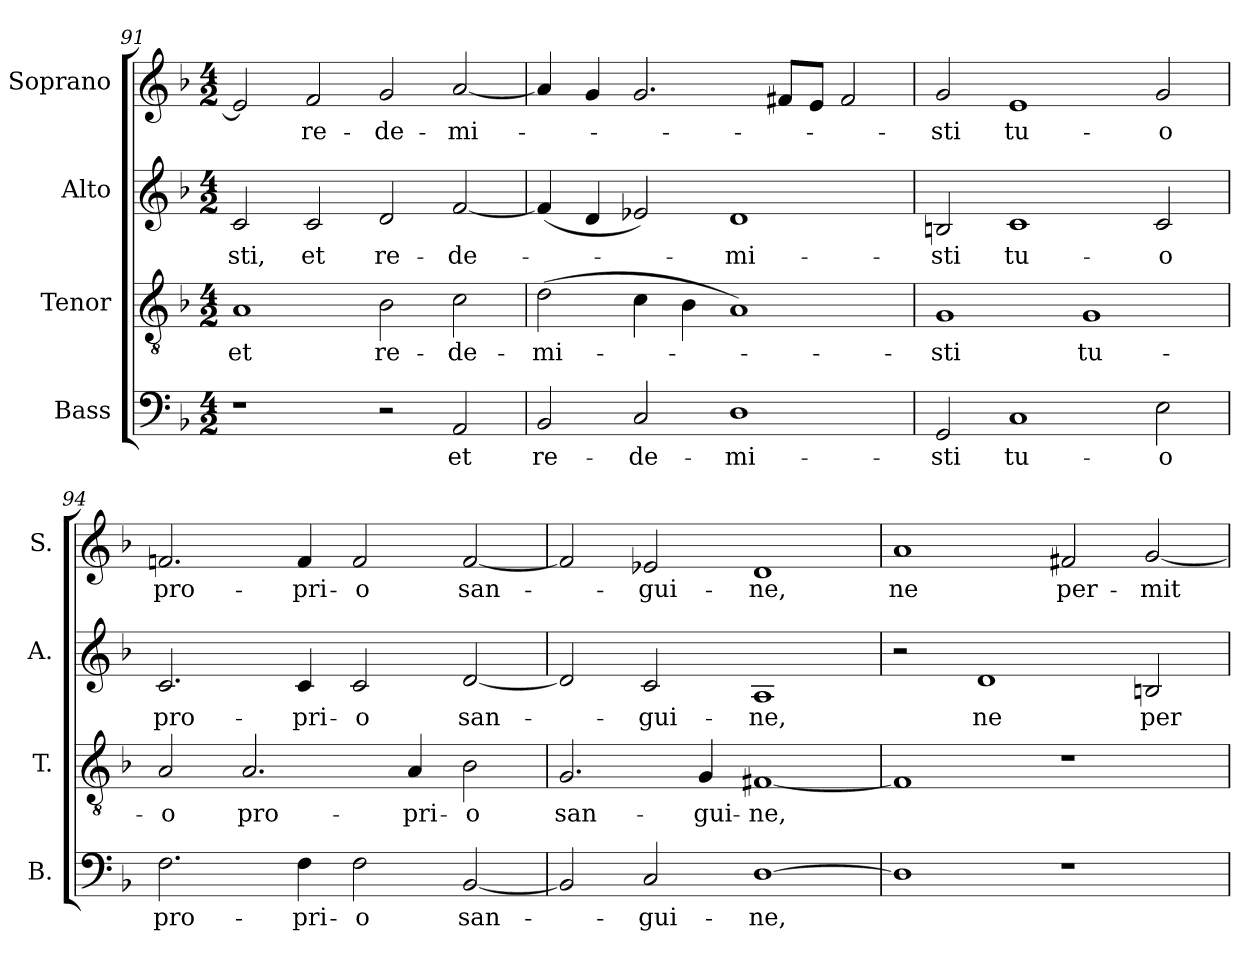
**kern	**text	**kern	**text	**kern	**text	**kern	**text
*part4	*part4	*part3	*part3	*part2	*part2	*part1	*part1
*staff4	*staff4	*staff3	*staff3	*staff2	*staff2	*staff1	*staff1
*I"Bass	*	*I"Tenor	*	*I"Alto	*	*I"Soprano	*
*I'B.	*	*I'T.	*	*I'A.	*	*I'S.	*
!!LO:PB:g=z
*clefF4	*	*clefGv2	*	*clefG2	*	*clefG2	*
*	*	*ITrd7c12	*	*	*	*	*
*k[b-]	*	*k[b-]	*	*k[b-]	*	*k[b-]	*
*F:	*	*F:	*	*F:	*	*F:	*
*M4/2	*	*M4/2	*	*M4/2	*	*M4/2	*
=91	=91	=91	=91	=91	=91	=91	=91
!	!	!	!LO:LY:b:color=#000000	!	!	!	!
!	!	!	!	!	!LO:LY:b:color=#000000	!	!
1r	.	1AAi	et	2ci/	-sti,	2ei/]	.
!	!	!	!	!	!LO:LY:b:color=#000000	!	!
!	!	!	!	!	!	!	!LO:LY:b:color=#000000
.	.	.	.	2ci/	et	2fi/	re-
!	!	!	!LO:LY:b:color=#000000	!	!	!	!
!	!	!	!	!	!LO:LY:b:color=#000000	!	!
!	!	!	!	!	!	!	!LO:LY:b:color=#000000
2r	.	2BB-i\	re-	2di/	re-	2gi/	-de-
!	!LO:LY:b:color=#000000	!	!	!	!	!	!
!	!	!	!LO:LY:b:color=#000000	!	!	!	!
!	!	!	!	!	!LO:LY:b:color=#000000	!	!
!	!	!	!	!	!	!	!LO:LY:b:color=#000000
2AAi/	et	2Ci\	-de-	[2fi/	-de-	[2ai/	-mi-
=92	=92	=92	=92	=92	=92	=92	=92
!	!LO:LY:b:color=#000000	!	!	!	!	!	!
!	!	!	!LO:LY:b:color=#000000	!	!	!	!
2BB-i/	re-	(2Di\	-mi-	(4fi/]	.	4ai/]	.
.	.	.	.	4di/	.	4gi/	.
!	!LO:LY:b:color=#000000	!	!	!	!	!	!
2Ci/	-de-	4Ci\	.	2e-Xi/)	.	2.gi/	.
.	.	4BB-i\	.	.	.	.	.
!	!LO:LY:b:color=#000000	!	!	!	!	!	!
!	!	!	!	!	!LO:LY:b:color=#000000	!	!
1Di	-mi-	1AAi)	.	1di	-mi-	.	.
.	.	.	.	.	.	8f#Xi/L	.
.	.	.	.	.	.	8ei/J	.
.	.	.	.	.	.	2f#i/	.
=93	=93	=93	=93	=93	=93	=93	=93
!	!LO:LY:b:color=#000000	!	!	!	!	!	!
!	!	!	!LO:LY:b:color=#000000	!	!	!	!
!	!	!	!	!	!LO:LY:b:color=#000000	!	!
!	!	!	!	!	!	!	!LO:LY:b:color=#000000
2GGi/	-sti	1GGi	-sti	2Bni/	-sti	2gi/	-sti
!	!LO:LY:b:color=#000000	!	!	!	!	!	!
!	!	!	!	!	!LO:LY:b:color=#000000	!	!
!	!	!	!	!	!	!	!LO:LY:b:color=#000000
1Ci	tu-	.	.	1ci	tu-	1ei	tu-
!	!	!	!LO:LY:b:color=#000000	!	!	!	!
.	.	1GGi	tu-	.	.	.	.
!	!LO:LY:b:color=#000000	!	!	!	!	!	!
!	!	!	!	!	!LO:LY:b:color=#000000	!	!
!	!	!	!	!	!	!	!LO:LY:b:color=#000000
2Ei\	-o	.	.	2ci/	-o	2gi/	-o
=94	=94	=94	=94	=94	=94	=94	=94
!	!LO:LY:b:color=#000000	!	!	!	!	!	!
!	!	!	!LO:LY:b:color=#000000	!	!	!	!
!	!	!	!	!	!LO:LY:b:color=#000000	!	!
!	!	!	!	!	!	!	!LO:LY:b:color=#000000
2.Fi\	pro-	2AAi/	-o	2.ci/	pro-	2.fni/	pro-
!	!	!	!LO:LY:b:color=#000000	!	!	!	!
.	.	2.AAi/	pro-	.	.	.	.
!	!LO:LY:b:color=#000000	!	!	!	!	!	!
!	!	!	!	!	!LO:LY:b:color=#000000	!	!
!	!	!	!	!	!	!	!LO:LY:b:color=#000000
4Fi\	-pri-	.	.	4ci/	-pri-	4fi/	-pri-
!	!LO:LY:b:color=#000000	!	!	!	!	!	!
!	!	!	!	!	!LO:LY:b:color=#000000	!	!
!	!	!	!	!	!	!	!LO:LY:b:color=#000000
2Fi\	-o	.	.	2ci/	-o	2fi/	-o
!	!	!	!LO:LY:b:color=#000000	!	!	!	!
.	.	4AAi/	-pri-	.	.	.	.
!	!LO:LY:b:color=#000000	!	!	!	!	!	!
!	!	!	!LO:LY:b:color=#000000	!	!	!	!
!	!	!	!	!	!LO:LY:b:color=#000000	!	!
!	!	!	!	!	!	!	!LO:LY:b:color=#000000
[2BB-i/	san-	2BB-i\	-o	[2di/	san-	[2fi/	san-
=95	=95	=95	=95	=95	=95	=95	=95
!	!	!	!LO:LY:b:color=#000000	!	!	!	!
2BB-i/]	.	2.GGi/	san-	2di/]	.	2fi/]	.
!	!LO:LY:b:color=#000000	!	!	!	!	!	!
!	!	!	!	!	!LO:LY:b:color=#000000	!	!
!	!	!	!	!	!	!	!LO:LY:b:color=#000000
2Ci/	-gui-	.	.	2ci/	-gui-	2e-Xi/	-gui-
!	!	!	!LO:LY:b:color=#000000	!	!	!	!
.	.	4GGi/	-gui-	.	.	.	.
!	!LO:LY:b:color=#000000	!	!	!	!	!	!
!	!	!	!LO:LY:b:color=#000000	!	!	!	!
!	!	!	!	!	!LO:LY:b:color=#000000	!	!
!	!	!	!	!	!	!	!LO:LY:b:color=#000000
[1Di	-ne,	[1FF#Xi	-ne,	1Ai	-ne,	1di	-ne,
=96	=96	=96	=96	=96	=96	=96	=96
!	!	!	!	!	!	!	!LO:LY:b:color=#000000
1Di]	.	1FF#i]	.	2r	.	1ai	ne
!	!	!	!	!	!LO:LY:b:color=#000000	!	!
.	.	.	.	1di	ne	.	.
!	!	!	!	!	!	!	!LO:LY:b:color=#000000
1r	.	1r	.	.	.	2f#Xi/	per-
!	!	!	!	!	!LO:LY:b:color=#000000	!	!
!	!	!	!	!	!	!	!LO:LY:b:color=#000000
.	.	.	.	2Bni/	per-	[2gi/	-mit-
=	=	=	=	=	=	=	=
*-	*-	*-	*-	*-	*-	*-	*-
